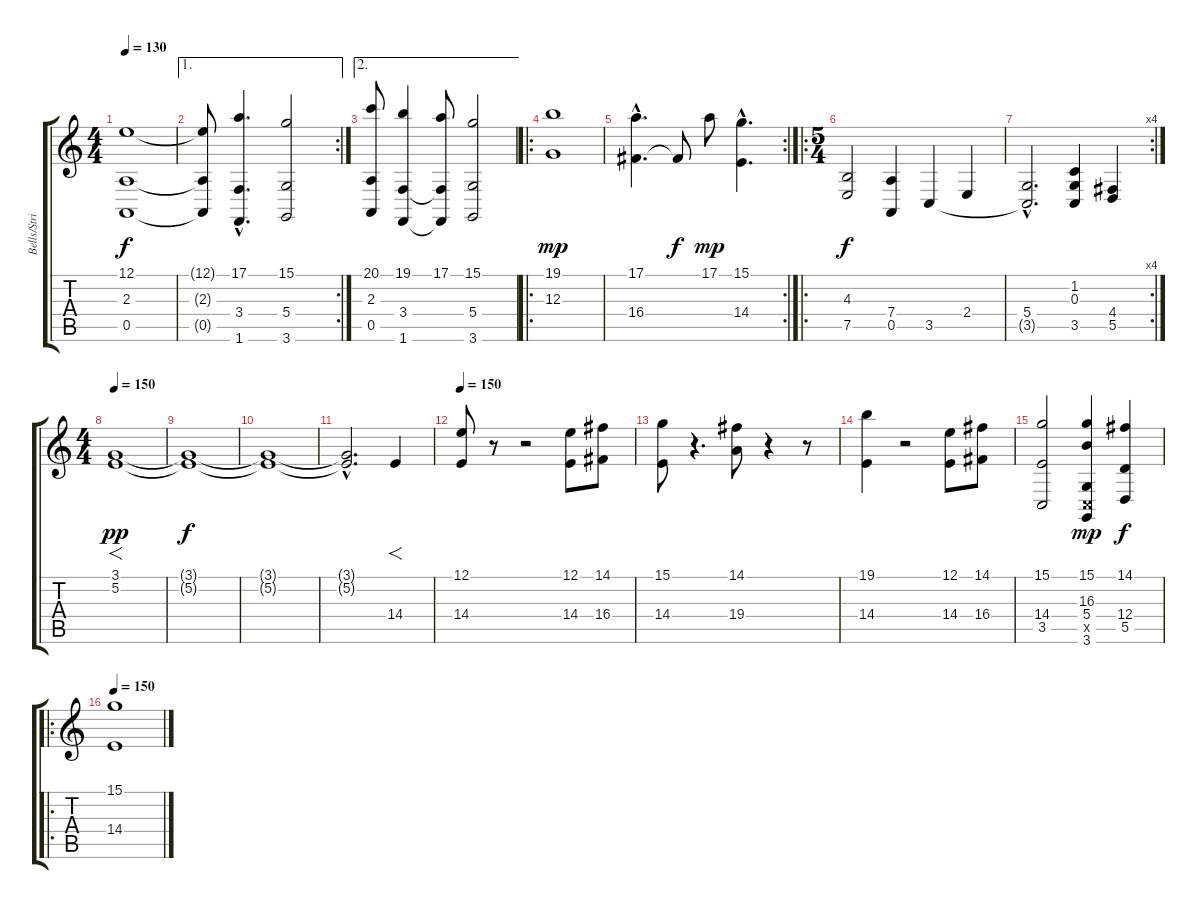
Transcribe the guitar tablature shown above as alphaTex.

\track ("Bells/Strings" "Bells/Stri") {instrument tubularbells}
\staff {score tabs}
\tuning (E4 B3 G3 D3 A2 E2) {hide}
\ts (4 4)
\tempo 130
\clef g2
\ks c
(12.1 2.3 0.5).1{dy f} |
\ae 1
\rc 2
(12.1{t} 2.3{t} 0.5{t}).8 (17.1{hac} 3.4{hac} 1.6{hac}).4{d} (15.1 5.4 3.6).2 |
\ae 2
(20.1 2.3 0.5).8 (19.1 3.4 1.6).4 (17.1 3.4{t} 1.6{t}).8 (15.1 5.4 3.6).2 |
\ro
(19.1 12.3).1{dy mp} |
\rc 2
(17.1{hac} 16.4{hac}).4{d} 16.4{t}.8{dy f} 17.1.8{dy mp} (15.1{hac} 14.4{hac}).4{d} |
\ro
\ts (5 4)
(4.3 7.5).2{dy f} (7.4 0.5).4 3.5.4 2.4.4 |
\rc 4
(5.4{hac} 3.5{hac t}).2{d} (1.2 0.3 3.5).4 (4.4 5.5).4 |
\ts (4 4)
\tempo 150
(3.1 5.2).1{f dy pp} |
(3.1{t} 5.2{t}).1{dy f} |
(3.1{t} 5.2{t}).1 |
(3.1{hac t} 5.2{hac t}).2{d} 14.4.4{f} |
\tempo 150
(12.1 14.4).8{instrument stringensemble1} r.8 r.2 (12.1 14.4).8 (14.1 16.4).8 |
(15.1 14.4).8 r.4{d} (14.1 19.4).8 r.4 r.8 |
(19.1 14.4).4 r.2 (12.1 14.4).8 (14.1 16.4).8 |
(15.1 14.4 3.5).2 (15.1 16.3 5.4 3.5{x} 3.6).4{dy mp} (14.1 12.4 5.5).4{dy f} |
\ro
\tempo 150
(15.1 14.4).1{volume 13 instrument stringensemble1}
